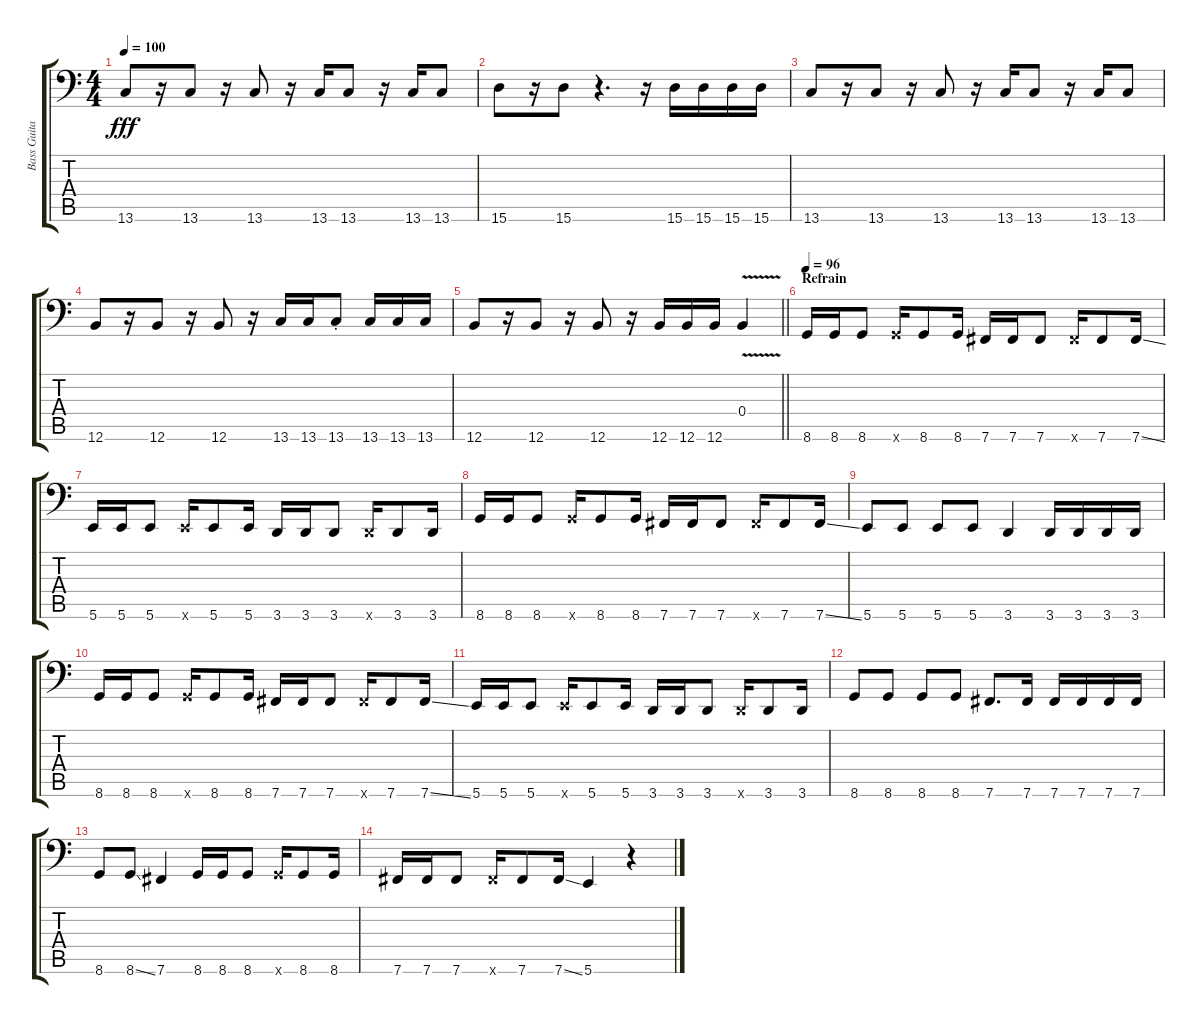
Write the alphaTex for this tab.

\track ("Bass Guitar" "Bass Guita") {instrument electricbassfinger}
\staff {score tabs}
\tuning (Db3 Ab2 E2 B1 Gb1 B0) {hide}
\ts (4 4)
\tempo 100
\clef f4
\ks c
13.6.8{dy fff} r.16 13.6.8 r.16 13.6.8 r.16 13.6.16 13.6.8 r.16 13.6.16 13.6.8 |
15.6.8 r.16 15.6.8 r.4{d} r.16 15.6.16 15.6.16 15.6.16 15.6.16 |
13.6.8 r.16 13.6.8 r.16 13.6.8 r.16 13.6.16 13.6.8 r.16 13.6.16 13.6.8 |
12.6.8 r.16 12.6.8 r.16 12.6.8 r.16 13.6.16 13.6.16 13.6{st}.8 13.6.16 13.6.16 13.6.16 |
\barLineRight lightlight
12.6.8 r.16 12.6.8 r.16 12.6.8 r.16 12.6.16 12.6.16 12.6.16 0.4{v}.4 |
\section ("" "Refrain")
\tempo 96
8.6.16 8.6.16 8.6.8 8.6{x}.16 8.6.8 8.6.16 7.6.16 7.6.16 7.6.8 7.6{x}.16 7.6.8 7.6{ss}.16 |
5.6.16 5.6.16 5.6.8 5.6{x}.16 5.6.8 5.6.16 3.6.16 3.6.16 3.6.8 3.6{x}.16 3.6.8 3.6.16 |
8.6.16 8.6.16 8.6.8 8.6{x}.16 8.6.8 8.6.16 7.6.16 7.6.16 7.6.8 7.6{x}.16 7.6.8 7.6{ss}.16 |
5.6.8 5.6.8 5.6.8 5.6.8 3.6.4 3.6.16 3.6.16 3.6.16 3.6.16 |
8.6.16 8.6.16 8.6.8 8.6{x}.16 8.6.8 8.6.16 7.6.16 7.6.16 7.6.8 7.6{x}.16 7.6.8 7.6{ss}.16 |
5.6.16 5.6.16 5.6.8 5.6{x}.16 5.6.8 5.6.16 3.6.16 3.6.16 3.6.8 3.6{x}.16 3.6.8 3.6.16 |
8.6.8 8.6.8 8.6.8 8.6.8 7.6.8{d} 7.6.16 7.6.16 7.6.16 7.6.16 7.6.16 |
8.6.8 8.6{ss}.8 7.6.4 8.6.16 8.6.16 8.6.8 8.6{x}.16 8.6.8 8.6.16 |
7.6.16 7.6.16 7.6.8 7.6{x}.16 7.6.8 7.6{ss}.16 5.6.4 r.4
